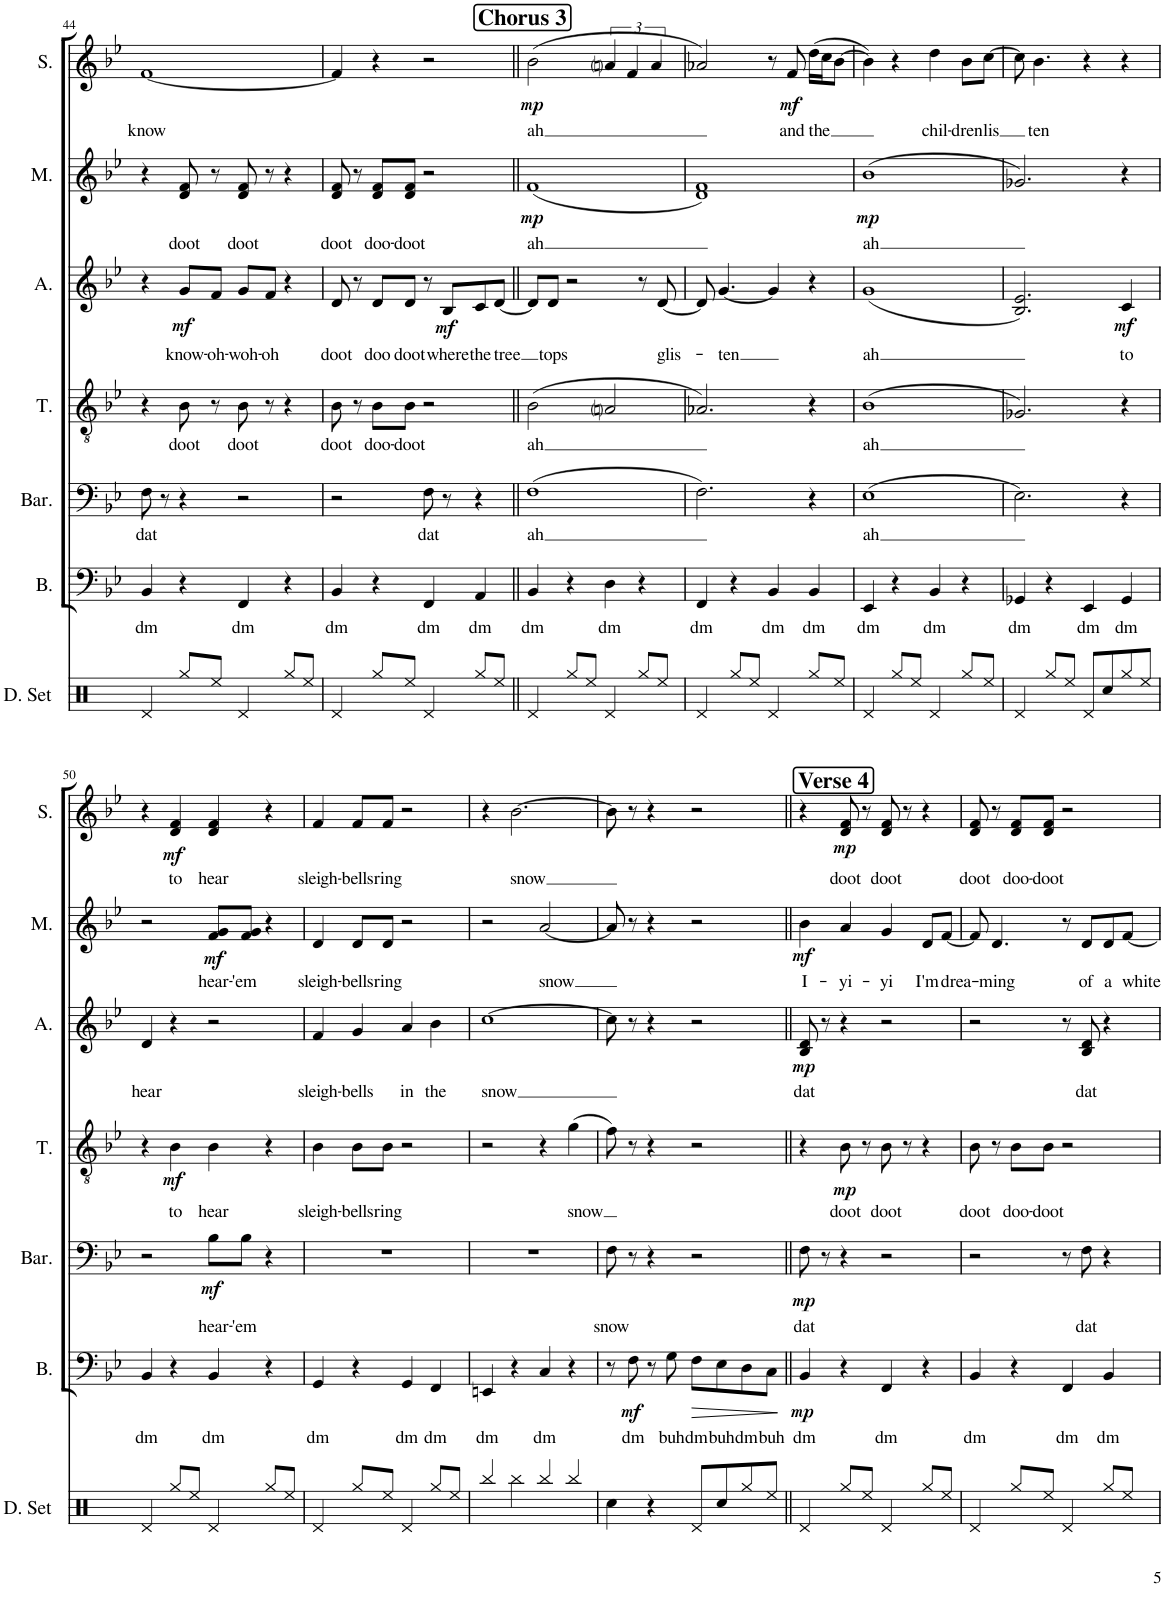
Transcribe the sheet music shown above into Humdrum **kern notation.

**kern	**kern	**text	**dynam	**kern	**text	**dynam	**kern	**text	**dynam	**kern	**text	**dynam	**kern	**text	**dynam	**kern	**text	**dynam
*part7	*part6	*part6	*part6	*part5	*part5	*part5	*part4	*part4	*part4	*part3	*part3	*part3	*part2	*part2	*part2	*part1	*part1	*part1
*staff7	*staff6	*staff6	*staff6	*staff5	*staff5	*staff5	*staff4	*staff4	*staff4	*staff3	*staff3	*staff3	*staff2	*staff2	*staff2	*staff1	*staff1	*staff1
*I"Drumset	*I"Bass	*	*	*I"Baritone	*	*	*I"Tenor	*	*	*I"Alto	*	*	*I"Mezzo	*	*	*I"Soprano	*	*
*I'D. Set	*I'B.	*	*	*I'Bar.	*	*	*I'T.	*	*	*I'A.	*	*	*I'M.	*	*	*I'S.	*	*
!!LO:PB:g=z
*clefX	*clefF4	*	*	*clefF4	*	*	*clefGv2	*	*	*clefG2	*	*	*clefG2	*	*	*clefG2	*	*
*k[]	*k[b-e-]	*	*	*k[b-e-]	*	*	*k[b-e-]	*	*	*k[b-e-]	*	*	*k[b-e-]	*	*	*k[b-e-]	*	*
*M4/4	*M4/4	*	*	*M4/4	*	*	*M4/4	*	*	*M4/4	*	*	*M4/4	*	*	*M4/4	*	*
=44	=44	=44	=44	=44	=44	=44	=44	=44	=44	=44	=44	=44	=44	=44	=44	=44	=44	=44
!	!	!LO:LY:b	!	!	!LO:LY:b	!	!	!	!	!	!	!	!	!	!	!	!LO:LY:b	!
4Rd/	4BB-/	dm	.	8F\	dat	.	4r	.	.	4r	.	.	4r	.	.	[1f	know	.
.	.	.	.	8r	.	.	.	.	.	.	.	.	.	.	.	.	.	.
!	!	!	!	!	!	!	!	!LO:LY:b	!	!	!LO:LY:b	!LO:DY:b	!	!LO:LY:b	!	!	!	!
8Rgg/L	4r	.	.	4r	.	.	8B-\	doot	.	8g/L	know-	mf	8d/ 8f/	doot	.	.	.	.
!	!	!	!	!	!	!	!	!	!	!	!LO:LY:b	!	!	!	!	!	!	!
8Ree/J	.	.	.	.	.	.	8r	.	.	8f/J	-oh-	.	8r	.	.	.	.	.
!	!	!LO:LY:b	!	!	!	!	!	!LO:LY:b	!	!	!LO:LY:b	!	!	!LO:LY:b	!	!	!	!
4Rd/	4FF/	dm	.	2r	.	.	8B-\	doot	.	8g/L	-woh-	.	8d/ 8f/	doot	.	.	.	.
!	!	!	!	!	!	!	!	!	!	!	!LO:LY:b	!	!	!	!	!	!	!
.	.	.	.	.	.	.	8r	.	.	8f/J	-oh	.	8r	.	.	.	.	.
8Rgg/L	4r	.	.	.	.	.	4r	.	.	4r	.	.	4r	.	.	.	.	.
8Ree/J	.	.	.	.	.	.	.	.	.	.	.	.	.	.	.	.	.	.
=45	=45	=45	=45	=45	=45	=45	=45	=45	=45	=45	=45	=45	=45	=45	=45	=45	=45	=45
!	!	!LO:LY:b	!	!	!	!	!	!LO:LY:b	!	!	!LO:LY:b	!	!	!LO:LY:b	!	!	!	!
4Rd/	4BB-/	dm	.	2r	.	.	8B-\	doot	.	8d/	doot	.	8d/ 8f/	doot	.	4f/]	.	.
.	.	.	.	.	.	.	8r	.	.	8r	.	.	8r	.	.	.	.	.
!	!	!	!	!	!	!	!	!LO:LY:b	!	!	!LO:LY:b	!	!	!LO:LY:b	!	!	!	!
8Rgg/L	4r	.	.	.	.	.	8B-\L	doo-	.	8d/L	doo	.	8d/ 8f/L	doo-	.	4r	.	.
!	!	!	!	!	!	!	!	!LO:LY:b	!	!	!LO:LY:b	!	!	!LO:LY:b	!	!	!	!
8Ree/J	.	.	.	.	.	.	8B-\J	-doot	.	8d/J	-doot	.	8d/ 8f/J	-doot	.	.	.	.
!	!	!LO:LY:b	!	!	!LO:LY:b	!	!	!	!	!	!	!	!	!	!	!	!	!
4Rd/	4FF/	dm	.	8F\	dat	.	2r	.	.	8r	.	.	2r	.	.	2r	.	.
!	!	!	!	!	!	!	!	!	!	!	!LO:LY:b	!LO:DY:b	!	!	!	!	!	!
.	.	.	.	8r	.	.	.	.	.	8B-/L	where	mf	.	.	.	.	.	.
!	!	!LO:LY:b	!	!	!	!	!	!	!	!	!LO:LY:b	!	!	!	!	!	!	!
8Rgg/L	4AA/	dm	.	4r	.	.	.	.	.	8c/	the	.	.	.	.	.	.	.
!	!	!	!	!	!	!	!	!	!	!	!LO:LY:b	!	!	!	!	!	!	!
8Ree/J	.	.	.	.	.	.	.	.	.	[8d/J	tree	.	.	.	.	.	.	.
!!LO:REH:place=s1:a:B:cj:fs=14:t=Chorus 3
=46||	=46||	=46||	=46||	=46||	=46||	=46||	=46||	=46||	=46||	=46||	=46||	=46||	=46||	=46||	=46||	=46||	=46||	=46||
!	!	!LO:LY:b	!	!	!LO:LY:b	!	!	!LO:LY:b	!	!	!	!	!	!LO:LY:b	!LO:DY:b	!	!LO:LY:b	!LO:DY:b
4Rd/	4BB-/	dm	.	(1F	ah	.	(2B-\	ah	.	8d/L]	.	.	(1f	ah	mp	(2b-\	ah	mp
!	!	!	!	!	!	!	!	!	!	!	!LO:LY:b	!	!	!	!	!	!	!
.	.	.	.	.	.	.	.	.	.	8d/J	tops	.	.	.	.	.	.	.
8Rgg/L	4r	.	.	.	.	.	.	.	.	2r	.	.	.	.	.	.	.	.
8Ree/J	.	.	.	.	.	.	.	.	.	.	.	.	.	.	.	.	.	.
!	!	!LO:LY:b	!	!	!	!	!	!	!	!	!	!	!	!	!	!	!	!
4Rd/	4D\	dm	.	.	.	.	2Ani/	.	.	.	.	.	.	.	.	6ani/	.	.
.	.	.	.	.	.	.	.	.	.	.	.	.	.	.	.	6f/	.	.
8Rgg/L	4r	.	.	.	.	.	.	.	.	8r	.	.	.	.	.	.	.	.
.	.	.	.	.	.	.	.	.	.	.	.	.	.	.	.	6a/	.	.
!	!	!	!	!	!	!	!	!	!	!	!LO:LY:b	!	!	!	!	!	!	!
8Ree/J	.	.	.	.	.	.	.	.	.	[8d/	glis-	.	.	.	.	.	.	.
=47	=47	=47	=47	=47	=47	=47	=47	=47	=47	=47	=47	=47	=47	=47	=47	=47	=47	=47
!	!	!LO:LY:b	!	!	!	!	!	!	!	!	!	!	!	!	!	!	!	!
4Rd/	4FF/	dm	.	2.F\)	.	.	2.A-X/)	.	.	8d/]	.	.	1d 1f)	.	.	2a-X/)	.	.
!	!	!	!	!	!	!	!	!	!	!	!LO:LY:b	!	!	!	!	!	!	!
.	.	.	.	.	.	.	.	.	.	[4.g/	-ten	.	.	.	.	.	.	.
8Rgg/L	4r	.	.	.	.	.	.	.	.	.	.	.	.	.	.	.	.	.
8Ree/J	.	.	.	.	.	.	.	.	.	.	.	.	.	.	.	.	.	.
!	!	!LO:LY:b	!	!	!	!	!	!	!	!	!	!	!	!	!	!	!	!
4Rd/	4BB-/	dm	.	.	.	.	.	.	.	4g/]	.	.	.	.	.	8r	.	.
!	!	!	!	!	!	!	!	!	!	!	!	!	!	!	!	!	!LO:LY:b	!LO:DY:b
.	.	.	.	.	.	.	.	.	.	.	.	.	.	.	.	8f/	and	mf
!	!	!LO:LY:b	!	!	!	!	!	!	!	!	!	!	!	!	!	!	!LO:LY:b	!
8Rgg/L	4BB-/	dm	.	4r	.	.	4r	.	.	4r	.	.	.	.	.	(16dd\LL	the	.
.	.	.	.	.	.	.	.	.	.	.	.	.	.	.	.	16cc\J	.	.
8Ree/J	.	.	.	.	.	.	.	.	.	.	.	.	.	.	.	[8b-\J	.	.
=48	=48	=48	=48	=48	=48	=48	=48	=48	=48	=48	=48	=48	=48	=48	=48	=48	=48	=48
!	!	!LO:LY:b	!	!	!LO:LY:b	!	!	!LO:LY:b	!	!	!LO:LY:b	!	!	!LO:LY:b	!LO:DY:b	!	!	!
4Rd/	4EE-/	dm	.	(1E-	ah	.	(1B-	ah	.	(1g	ah	.	(1b-	ah	mp	4b-\])	.	.
8Rgg/L	4r	.	.	.	.	.	.	.	.	.	.	.	.	.	.	4r	.	.
8Ree/J	.	.	.	.	.	.	.	.	.	.	.	.	.	.	.	.	.	.
!	!	!LO:LY:b	!	!	!	!	!	!	!	!	!	!	!	!	!	!	!LO:LY:b	!
4Rd/	4BB-/	dm	.	.	.	.	.	.	.	.	.	.	.	.	.	4dd\	chil-	.
!	!	!	!	!	!	!	!	!	!	!	!	!	!	!	!	!	!LO:LY:b	!
8Rgg/L	4r	.	.	.	.	.	.	.	.	.	.	.	.	.	.	8b-\L	-dren	.
!	!	!	!	!	!	!	!	!	!	!	!	!	!	!	!	!	!LO:LY:b	!
8Ree/J	.	.	.	.	.	.	.	.	.	.	.	.	.	.	.	[8cc\J	lis	.
=49	=49	=49	=49	=49	=49	=49	=49	=49	=49	=49	=49	=49	=49	=49	=49	=49	=49	=49
!	!	!LO:LY:b	!	!	!	!	!	!	!	!	!	!	!	!	!	!	!	!
4Rd/	4GG-X/	dm	.	2.E-\)	.	.	2.G-X/)	.	.	2.B-/ 2.e-/)	.	.	2.g-X/)	.	.	8cc\]	.	.
!	!	!	!	!	!	!	!	!	!	!	!	!	!	!	!	!	!LO:LY:b	!
.	.	.	.	.	.	.	.	.	.	.	.	.	.	.	.	4.b-\	ten	.
8Rgg/L	4r	.	.	.	.	.	.	.	.	.	.	.	.	.	.	.	.	.
8Ree/J	.	.	.	.	.	.	.	.	.	.	.	.	.	.	.	.	.	.
!	!	!LO:LY:b	!	!	!	!	!	!	!	!	!	!	!	!	!	!	!	!
8Rd/L	4EE-/	dm	.	.	.	.	.	.	.	.	.	.	.	.	.	4r	.	.
8Rcc/	.	.	.	.	.	.	.	.	.	.	.	.	.	.	.	.	.	.
!	!	!LO:LY:b	!	!	!	!	!	!	!	!	!LO:LY:b	!LO:DY:b	!	!	!	!	!	!
8Rgg/	4GG-/	dm	.	4r	.	.	4r	.	.	4c/	to	mf	4r	.	.	4r	.	.
8Ree/J	.	.	.	.	.	.	.	.	.	.	.	.	.	.	.	.	.	.
!!LO:LB:g=z
=50	=50	=50	=50	=50	=50	=50	=50	=50	=50	=50	=50	=50	=50	=50	=50	=50	=50	=50
!	!	!LO:LY:b	!	!	!	!	!	!	!	!	!LO:LY:b	!	!	!	!	!	!	!
4Rd/	4BB-/	dm	.	2r	.	.	4r	.	.	4d/	hear	.	2r	.	.	4r	.	.
!	!	!	!	!	!	!	!	!LO:LY:b	!LO:DY:b	!	!	!	!	!	!	!	!LO:LY:b	!LO:DY:b
8Rgg/L	4r	.	.	.	.	.	4B-\	to	mf	4r	.	.	.	.	.	4d/ 4f/	to	mf
8Ree/J	.	.	.	.	.	.	.	.	.	.	.	.	.	.	.	.	.	.
!	!	!LO:LY:b	!	!	!LO:LY:b	!LO:DY:b	!	!LO:LY:b	!	!	!	!	!	!LO:LY:b	!LO:DY:b	!	!LO:LY:b	!
4Rd/	4BB-/	dm	.	8B-\L	hear-	mf	4B-\	hear	.	2r	.	.	8f/ 8g/L	hear-	mf	4d/ 4f/	hear	.
!	!	!	!	!	!LO:LY:b	!	!	!	!	!	!	!	!	!LO:LY:b	!	!	!	!
.	.	.	.	8B-\J	-'em	.	.	.	.	.	.	.	8f/ 8g/J	-'em	.	.	.	.
8Rgg/L	4r	.	.	4r	.	.	4r	.	.	.	.	.	4r	.	.	4r	.	.
8Ree/J	.	.	.	.	.	.	.	.	.	.	.	.	.	.	.	.	.	.
=51	=51	=51	=51	=51	=51	=51	=51	=51	=51	=51	=51	=51	=51	=51	=51	=51	=51	=51
!	!	!LO:LY:b	!	!	!	!	!	!LO:LY:b	!	!	!LO:LY:b	!	!	!LO:LY:b	!	!	!LO:LY:b	!
4Rd/	4GG/	dm	.	1r	.	.	4B-\	sleigh-	.	4f/	sleigh-	.	4d/	sleigh-	.	4f/	sleigh-	.
!	!	!	!	!	!	!	!	!LO:LY:b	!	!	!LO:LY:b	!	!	!LO:LY:b	!	!	!LO:LY:b	!
8Rgg/L	4r	.	.	.	.	.	8B-\L	-bells	.	4g/	-bells	.	8d/L	-bells	.	8f/L	-bells	.
!	!	!	!	!	!	!	!	!LO:LY:b	!	!	!	!	!	!LO:LY:b	!	!	!LO:LY:b	!
8Ree/J	.	.	.	.	.	.	8B-\J	ring	.	.	.	.	8d/J	ring	.	8f/J	ring	.
!	!	!LO:LY:b	!	!	!	!	!	!	!	!	!LO:LY:b	!	!	!	!	!	!	!
4Rd/	4GG/	dm	.	.	.	.	2r	.	.	4a/	in	.	2r	.	.	2r	.	.
!	!	!LO:LY:b	!	!	!	!	!	!	!	!	!LO:LY:b	!	!	!	!	!	!	!
8Rgg/L	4FF/	dm	.	.	.	.	.	.	.	4b-\	the	.	.	.	.	.	.	.
8Ree/J	.	.	.	.	.	.	.	.	.	.	.	.	.	.	.	.	.	.
=52	=52	=52	=52	=52	=52	=52	=52	=52	=52	=52	=52	=52	=52	=52	=52	=52	=52	=52
!	!	!LO:LY:b	!	!	!	!	!	!	!	!	!LO:LY:b	!	!	!	!	!	!	!
4Rbb/	4EEn/	dm	.	1r	.	.	2r	.	.	[1cc	snow	.	2r	.	.	4r	.	.
!	!	!	!	!	!	!	!	!	!	!	!	!	!	!	!	!	!LO:LY:b	!
4Rbb\	4r	.	.	.	.	.	.	.	.	.	.	.	.	.	.	[2.b-\	snow	.
!	!	!LO:LY:b	!	!	!	!	!	!	!	!	!	!	!	!LO:LY:b	!	!	!	!
4Rbb/	4C/	dm	.	.	.	.	4r	.	.	.	.	.	[2a/	snow	.	.	.	.
!	!	!	!	!	!	!	!	!LO:LY:b	!	!	!	!	!	!	!	!	!	!
4Rbb/	4r	.	.	.	.	.	(4g\	snow	.	.	.	.	.	.	.	.	.	.
=53	=53	=53	=53	=53	=53	=53	=53	=53	=53	=53	=53	=53	=53	=53	=53	=53	=53	=53
!	!	!	!	!	!LO:LY:b	!	!	!	!	!	!	!	!	!	!	!	!	!
4Rcc\	8r	.	.	8F\	snow	.	8f\)	.	.	8cc\]	.	.	8a/]	.	.	8b-\]	.	.
!	!	!LO:LY:b	!LO:DY:b	!	!	!	!	!	!	!	!	!	!	!	!	!	!	!
.	8F\	dm	mf	8r	.	.	8r	.	.	8r	.	.	8r	.	.	8r	.	.
4r	8r	.	.	4r	.	.	4r	.	.	4r	.	.	4r	.	.	4r	.	.
!	!	!LO:LY:b	!	!	!	!	!	!	!	!	!	!	!	!	!	!	!	!
.	8G\	buh	.	.	.	.	.	.	.	.	.	.	.	.	.	.	.	.
!	!	!LO:LY:b	!LO:HP:b	!	!	!	!	!	!	!	!	!	!	!	!	!	!	!
8Rd/L	8F\L	dm	>	2r	.	.	2r	.	.	2r	.	.	2r	.	.	2r	.	.
!	!	!LO:LY:b	!	!	!	!	!	!	!	!	!	!	!	!	!	!	!	!
8Rcc/	8E-\	buh	.	.	.	.	.	.	.	.	.	.	.	.	.	.	.	.
!	!	!LO:LY:b	!	!	!	!	!	!	!	!	!	!	!	!	!	!	!	!
8Rgg/	8D\	dm	.	.	.	.	.	.	.	.	.	.	.	.	.	.	.	.
!	!	!LO:LY:b	!	!	!	!	!	!	!	!	!	!	!	!	!	!	!	!
8Ree/J	8C\J	buh	.	.	.	.	.	.	.	.	.	.	.	.	.	.	.	.
.	.	.	]	.	.	.	.	.	.	.	.	.	.	.	.	.	.	.
!!LO:REH:place=s1:a:B:cj:fs=14:t=Verse 4
=54||	=54||	=54||	=54||	=54||	=54||	=54||	=54||	=54||	=54||	=54||	=54||	=54||	=54||	=54||	=54||	=54||	=54||	=54||
!	!	!LO:LY:b	!LO:DY:b	!	!LO:LY:b	!LO:DY:b	!	!	!	!	!LO:LY:b	!LO:DY:b	!	!LO:LY:b	!LO:DY:b	!	!	!
4Rd/	4BB-/	dm	mp	8F\	dat	mp	4r	.	.	8B-/ 8d/	dat	mp	4b-\	I-	mf	4r	.	.
.	.	.	.	8r	.	.	.	.	.	8r	.	.	.	.	.	.	.	.
!	!	!	!	!	!	!	!	!LO:LY:b	!LO:DY:b	!	!	!	!	!LO:LY:b	!	!	!LO:LY:b	!LO:DY:b
8Rgg/L	4r	.	.	4r	.	.	8B-\	doot	mp	4r	.	.	4a/	-yi-	.	8d/ 8f/	doot	mp
8Ree/J	.	.	.	.	.	.	8r	.	.	.	.	.	.	.	.	8r	.	.
!	!	!LO:LY:b	!	!	!	!	!	!LO:LY:b	!	!	!	!	!	!LO:LY:b	!	!	!LO:LY:b	!
4Rd/	4FF/	dm	.	2r	.	.	8B-\	doot	.	2r	.	.	4g/	-yi	.	8d/ 8f/	doot	.
.	.	.	.	.	.	.	8r	.	.	.	.	.	.	.	.	8r	.	.
!	!	!	!	!	!	!	!	!	!	!	!	!	!	!LO:LY:b	!	!	!	!
8Rgg/L	4r	.	.	.	.	.	4r	.	.	.	.	.	8d/L	I'm	.	4r	.	.
!	!	!	!	!	!	!	!	!	!	!	!	!	!	!LO:LY:b	!	!	!	!
8Ree/J	.	.	.	.	.	.	.	.	.	.	.	.	[8f/J	drea-	.	.	.	.
=55	=55	=55	=55	=55	=55	=55	=55	=55	=55	=55	=55	=55	=55	=55	=55	=55	=55	=55
!	!	!LO:LY:b	!	!	!	!	!	!LO:LY:b	!	!	!	!	!	!	!	!	!LO:LY:b	!
4Rd/	4BB-/	dm	.	2r	.	.	8B-\	doot	.	2r	.	.	8f/]	.	.	8d/ 8f/	doot	.
!	!	!	!	!	!	!	!	!	!	!	!	!	!	!LO:LY:b	!	!	!	!
.	.	.	.	.	.	.	8r	.	.	.	.	.	4.d/	-ming	.	8r	.	.
!	!	!	!	!	!	!	!	!LO:LY:b	!	!	!	!	!	!	!	!	!LO:LY:b	!
8Rgg/L	4r	.	.	.	.	.	8B-\L	doo-	.	.	.	.	.	.	.	8d/ 8f/L	doo-	.
!	!	!	!	!	!	!	!	!LO:LY:b	!	!	!	!	!	!	!	!	!LO:LY:b	!
8Ree/J	.	.	.	.	.	.	8B-\J	-doot	.	.	.	.	.	.	.	8d/ 8f/J	-doot	.
!	!	!LO:LY:b	!	!	!	!	!	!	!	!	!	!	!	!	!	!	!	!
4Rd/	4FF/	dm	.	8r	.	.	2r	.	.	8r	.	.	8r	.	.	2r	.	.
!	!	!	!	!	!LO:LY:b	!	!	!	!	!	!LO:LY:b	!	!	!LO:LY:b	!	!	!	!
.	.	.	.	8F\	dat	.	.	.	.	8B-/ 8d/	dat	.	8d/L	of	.	.	.	.
!	!	!LO:LY:b	!	!	!	!	!	!	!	!	!	!	!	!LO:LY:b	!	!	!	!
8Rgg/L	4BB-/	dm	.	4r	.	.	.	.	.	4r	.	.	8d/	a	.	.	.	.
!	!	!	!	!	!	!	!	!	!	!	!	!	!	!LO:LY:b	!	!	!	!
8Ree/J	.	.	.	.	.	.	.	.	.	.	.	.	[8f/J	white	.	.	.	.
=	=	=	=	=	=	=	=	=	=	=	=	=	=	=	=	=	=	=
*-	*-	*-	*-	*-	*-	*-	*-	*-	*-	*-	*-	*-	*-	*-	*-	*-	*-	*-
